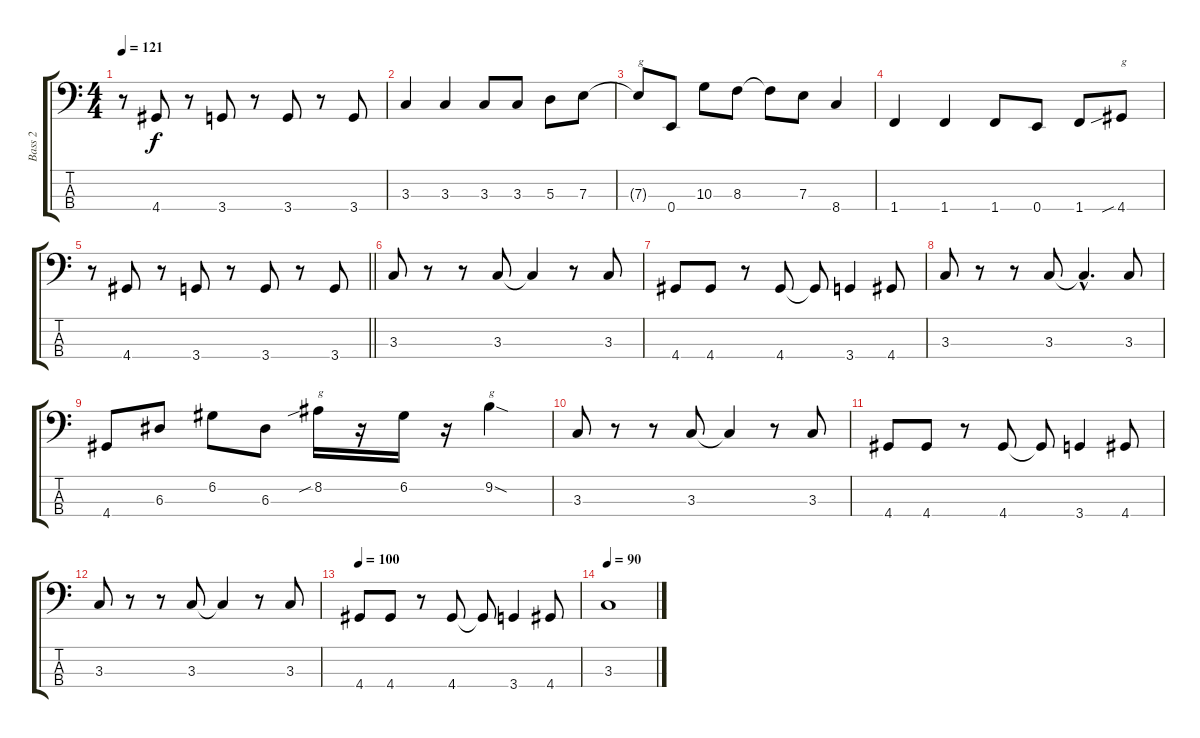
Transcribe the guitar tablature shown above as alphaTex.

\track ("Bass 2" "Bass 2") {instrument electricbasspick}
\staff {score tabs}
\tuning (G2 D2 A1 E1) {hide}
\ts (4 4)
\tempo 121
\clef f4
\ks c
r.8{dy f} 4.4.8 r.8 3.4.8 r.8 3.4.8 r.8 3.4.8 |
3.3.4 3.3.4 3.3.8 3.3.8 5.3.8 7.3.8 |
7.3{t}.8{txt "g"} 0.4.8 10.3.8 8.3.8 8.3{t}.8 7.3.8 8.4.4 |
1.4.4 1.4.4 1.4.8 0.4.8 1.4.8 4.4{sib}.8{txt "g"} |
\barLineRight lightlight
r.8 4.4.8 r.8 3.4.8 r.8 3.4.8 r.8 3.4.8 |
3.3.8 r.8 r.8 3.3.8 3.3{t}.4 r.8 3.3.8 |
4.4.8 4.4.8 r.8 4.4.8 4.4{t}.8 3.4.4 4.4.8 |
3.3.8 r.8 r.8 3.3.8 3.3{hac t}.4{d} 3.3.8 |
4.4.8 6.3.8 6.2.8 6.3.8 8.2{sib}.16{txt "g"} r.16 6.2.16 r.16 9.2{sod}.4{txt "g"} |
3.3.8 r.8 r.8 3.3.8 3.3{t}.4 r.8 3.3.8 |
4.4.8 4.4.8 r.8 4.4.8 4.4{t}.8 3.4.4 4.4.8 |
3.3.8 r.8 r.8 3.3.8 3.3{t}.4 r.8 3.3.8 |
\tempo 100
4.4.8 4.4.8 r.8 4.4.8 4.4{t}.8 3.4.4 4.4.8 |
\tempo 90
3.3.1
